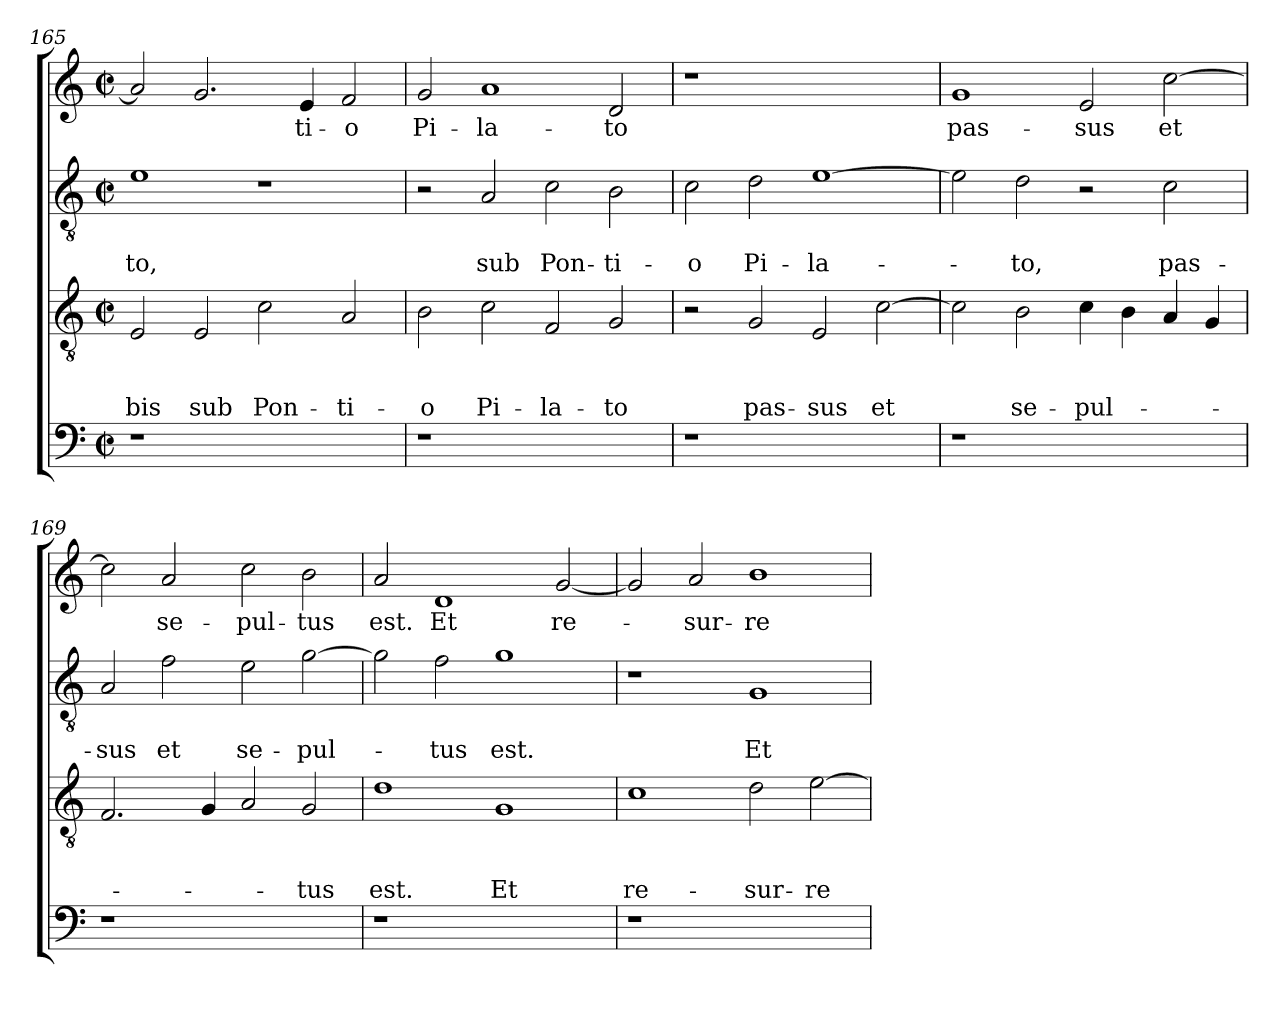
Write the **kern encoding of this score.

**kern	**kern	**text	**text	**text	**kern	**text	**text	**kern	**text
*part4	*part3	*part3	*part3	*part3	*part2	*part2	*part2	*part1	*part1
*staff4	*staff3	*staff3	*staff3	*staff3	*staff2	*staff2	*staff2	*staff1	*staff1
*clefF4	*clefGv2	*	*	*	*clefGv2	*	*	*clefG2	*
*k[]	*k[]	*	*	*	*k[]	*	*	*k[]	*
*C:	*C:	*	*	*	*C:	*	*	*C:	*
*M2/2	*M2/2	*	*	*	*M2/2	*	*	*M2/2	*
*met(c|)	*met(c|)	*	*	*	*met(c|)	*	*	*met(c|)	*
=165	=165	=165	=165	=165	=165	=165	=165	=165	=165
1r	2E/	.	.	-bis	1e	.	-to,	2a/]	.
.	2E/	.	.	sub	.	.	.	2.g/	.
1ryy	2c\	.	.	Pon-	1r	.	.	.	.
.	.	.	.	.	.	.	.	4e/	-ti-
.	2A/	.	.	-ti-	.	.	.	2f/	-o
=166	=166	=166	=166	=166	=166	=166	=166	=166	=166
1r	2B\	.	.	-o	2r	.	.	2g/	Pi-
.	2c\	.	.	Pi-	2A/	.	sub	1a	-la-
1ryy	2F/	.	.	-la-	2c\	.	Pon-	.	.
.	2G/	.	.	-to	2B\	.	-ti-	2d/	-to
=167	=167	=167	=167	=167	=167	=167	=167	=167	=167
1r	2r	.	.	.	2c\	.	-o	1r	.
.	2G/	.	.	pas-	2d\	.	Pi-	.	.
1ryy	2E/	.	.	-sus	[1e	.	-la-	1ryy	.
.	[2c\	.	.	et	.	.	.	.	.
=168	=168	=168	=168	=168	=168	=168	=168	=168	=168
1r	2c\]	.	.	.	2e\]	.	.	1g	pas-
.	2B\	.	.	se-	2d\	.	-to,	.	.
1ryy	4c\	.	.	-pul-	2r	.	.	2e/	-sus
.	4B\	.	.	.	.	.	.	.	.
.	4A/	.	.	.	2c\	.	pas-	[2cc\	et
.	4G/	.	.	.	.	.	.	.	.
=169	=169	=169	=169	=169	=169	=169	=169	=169	=169
1r	2.F/	.	.	.	2A/	.	-sus	2cc\]	.
.	.	.	.	.	2f\	.	et	2a/	se-
.	4G/	.	.	.	.	.	.	.	.
1ryy	2A/	.	.	.	2e\	.	se-	2cc\	-pul-
.	2G/	.	.	-tus	[2g\	.	-pul-	2b\	-tus
!!LO:LB:g=z
=170	=170	=170	=170	=170	=170	=170	=170	=170	=170
1r	1d	.	.	est.	2g\]	.	.	2a/	est.
.	.	.	.	.	2f\	.	-tus	1d	Et
1ryy	1G	.	.	Et	1g	.	est.	.	.
.	.	.	.	.	.	.	.	[2g/	re-
=171	=171	=171	=171	=171	=171	=171	=171	=171	=171
1r	1c	.	.	re-	1r	.	.	2g/]	.
.	.	.	.	.	.	.	.	2a/	-sur-
1ryy	2d\	.	.	-sur-	1G	.	Et	1b	-re-
.	[2e\	.	.	-re-	.	.	.	.	.
=	=	=	=	=	=	=	=	=	=
*-	*-	*-	*-	*-	*-	*-	*-	*-	*-
